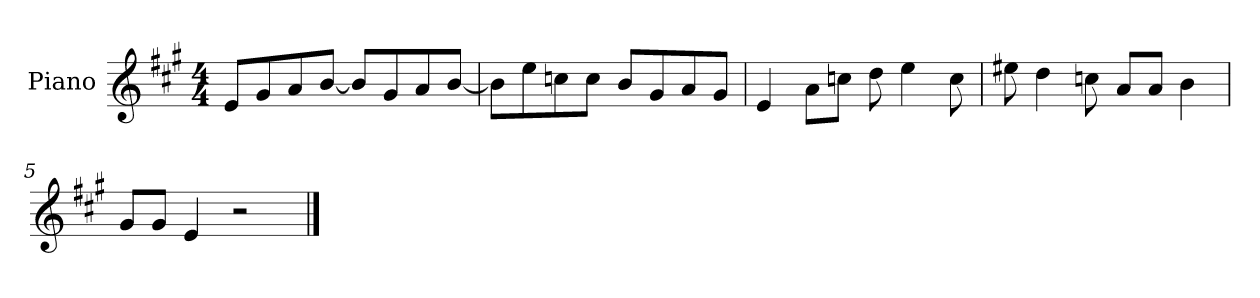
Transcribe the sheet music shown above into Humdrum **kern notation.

**kern
*part1
*staff1
*I"Piano
*I'P-no
*clefG2
*k[f#c#g#]
*M4/4
*MM90
=1
8e/L
8g#/
8a/
[8b/J
8b/L]
8g#/
8a/
[8b/J
=2
8b\L]
8ee\
8ccn\
8cc\J
8b/L
8g#/
8a/
8g#/J
=3
4e/
8a\L
8ccn\J
8dd\
4ee\
8cc\
=4
8ee#X\
4dd\
8ccn\
8a/L
8a/J
4b\
=5
8g#/L
8g#/J
4e/
2r
==
*-
